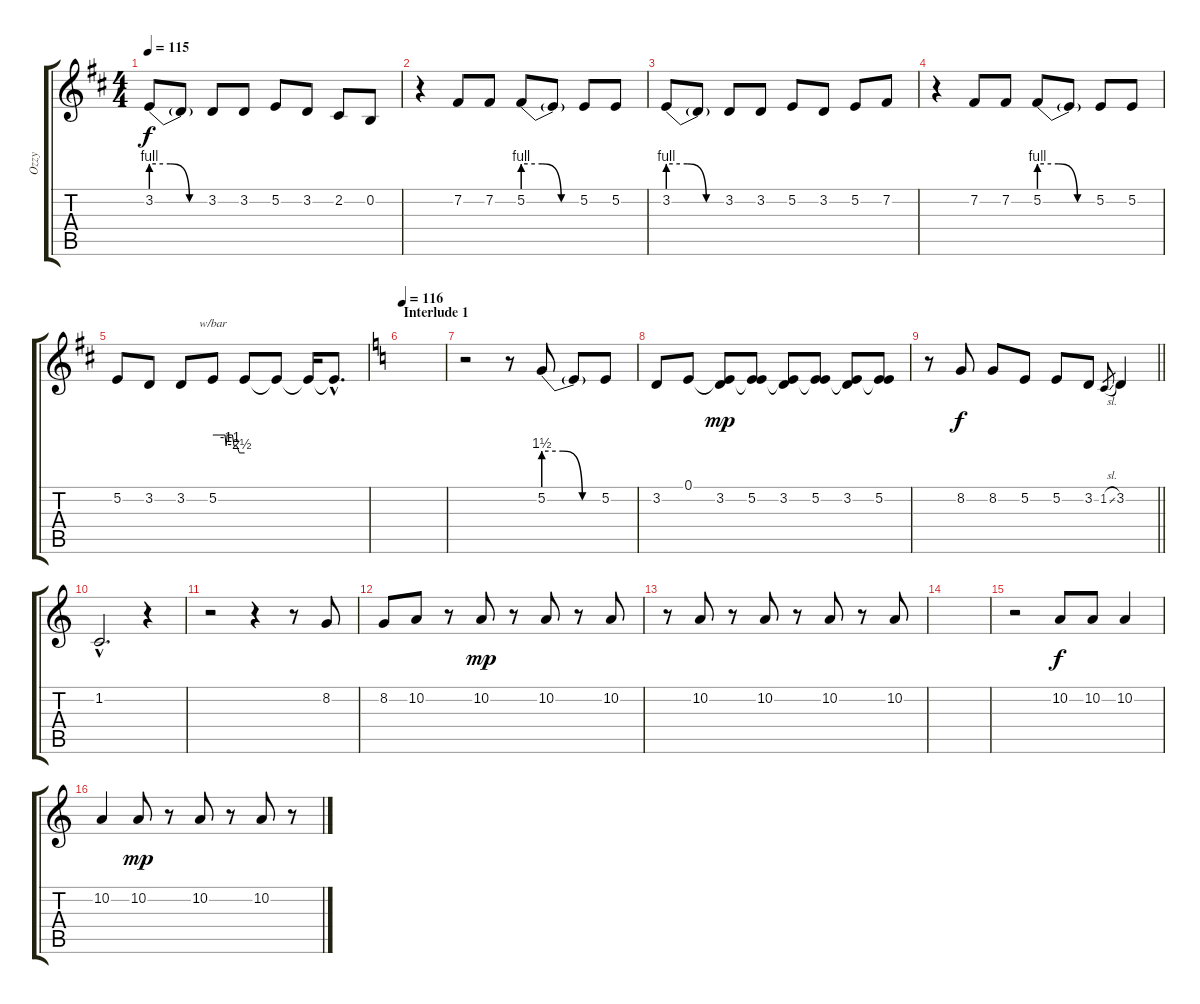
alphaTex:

\track ("Ozzy" "Ozzy") {instrument lead2sawtooth}
\staff {score tabs}
\tuning (E4 B3 G3 D3 A2 E2) {hide}
\ts (4 4)
\tempo 115
\clef g2
\ks d
3.2{be (custom 0 4 20 4 40 0 60 0)}.8{dy f} 3.2{t}.8 3.2.8 3.2.8 5.2.8 3.2.8 2.2.8 0.2.8 |
r.4 7.2.8 7.2.8 5.2{be (custom 0 4 20 4 40 0 60 0)}.8 5.2{t}.8 5.2.8 5.2.8 |
3.2{be (custom 0 4 20 4 40 0 60 0)}.8 3.2{t}.8 3.2.8 3.2.8 5.2.8 3.2.8 5.2.8 7.2.8 |
r.4 7.2.8 7.2.8 5.2{be (custom 0 4 20 4 40 0 60 0)}.8 5.2{t}.8 5.2.8 5.2.8 |
5.2.8 3.2.8 3.2.8 5.2.8{tbe (custom default 0 0 13 0 23 0 25 -4 27 0 37 0 40 -4 45 -4 50 -10 60 -10)} 5.2{t}.8 5.2{t}.8 5.2{t}.16 5.2{hac t}.8{d} |
\section ("" "Interlude 1")
\tempo 116
\ks c
|
r.2 r.8 5.2{be (custom 0 6 20 6 40 0 60 0)}.8 5.2{t}.8 5.2.8 |
3.2.8 0.1.8 (0.1{t} 3.2).8{dy mp} (0.1{t} 5.2).8 (0.1{t} 3.2).8 (0.1{t} 5.2).8 (0.1{t} 3.2).8 (0.1{t} 5.2).8 |
\barLineRight lightlight
r.8 8.2.8{dy f} 8.2.8 5.2.8 5.2.8 3.2.8 1.2{sl}.8{gr} 3.2.4 |
1.2{hac}.2{d} r.4 |
r.2 r.4 r.8 8.2.8 |
8.2.8 10.2.8 r.8 10.2.8{dy mp} r.8 10.2.8 r.8 10.2.8 |
r.8 10.2.8 r.8 10.2.8 r.8 10.2.8 r.8 10.2.8 |
|
r.2 10.2.8{dy f} 10.2.8 10.2.4 |
10.2.4 10.2.8{dy mp} r.8 10.2.8 r.8 10.2.8 r.8
